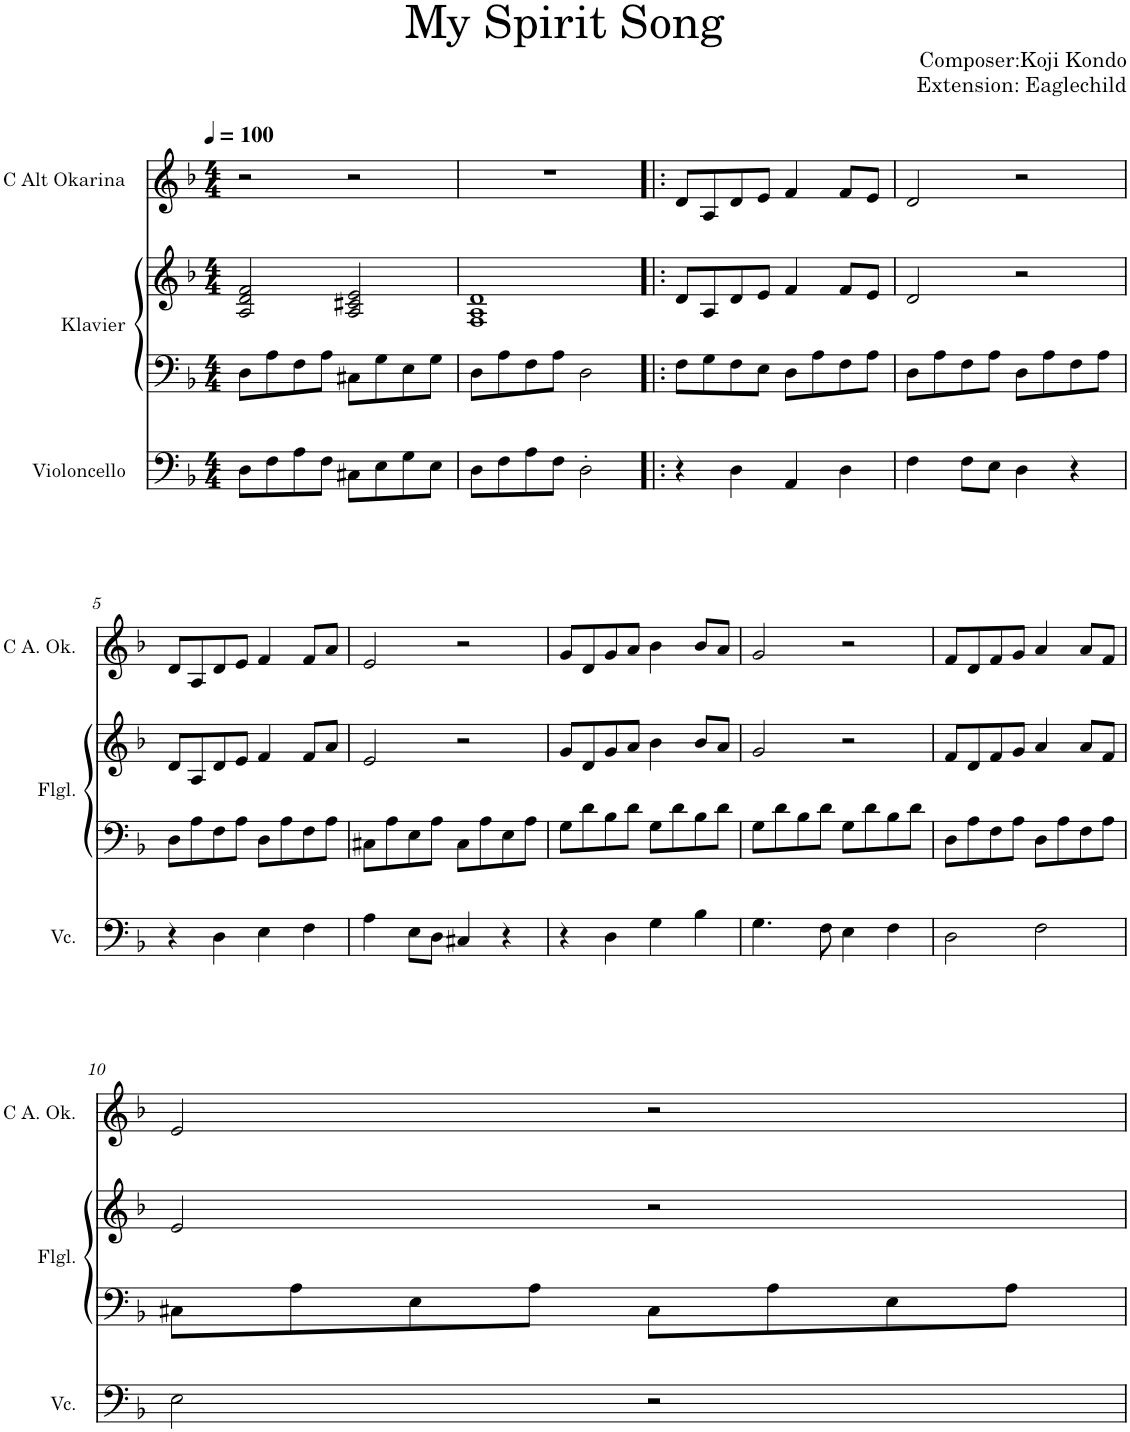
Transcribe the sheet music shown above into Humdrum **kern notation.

**kern	**kern	**kern	**kern
*part3	*part2	*part2	*part1
*staff4	*staff3	*staff2	*staff1
*I"Violoncello	*I"Klavier	*	*I"C Alt Okarina
*I'Vc.	*	*	*I'C A. Ok.
*clefF4	*clefF4	*clefG2	*clefG2
*	*	*	*Trd-7c-12
*k[b-]	*k[b-]	*k[b-]	*k[b-]
*M4/4	*M4/4	*M4/4	*M4/4
*MM100	*MM100	*MM100	*MM100
=1	=1	=1	=1
8D\L	8D\L	2A/ 2d/ 2f/	2r
8F\	8A\	.	.
8A\	8F\	.	.
8F\J	8A\J	.	.
8C#X\L	8C#X\L	2A/ 2c#X/ 2e/	2r
8E\	8G\	.	.
8G\	8E\	.	.
8E\J	8G\J	.	.
=2	=2	=2	=2
8D\L	8D\L	1F 1A 1d	1r
8F\	8A\	.	.
8A\	8F\	.	.
8F\J	8A\J	.	.
2D'\	2D\	.	.
=3!|:	=3!|:	=3!|:	=3!|:
4r	8F\L	8d/L	8d/L
.	8G\	8A/	8A/
4D\	8F\	8d/	8d/
.	8E\J	8e/J	8e/J
4AA/	8D\L	4f/	4f/
.	8A\	.	.
4D\	8F\	8f/L	8f/L
.	8A\J	8e/J	8e/J
=4	=4	=4	=4
4F\	8D\L	2d/	2d/
.	8A\	.	.
8F\L	8F\	.	.
8E\J	8A\J	.	.
4D\	8D\L	2r	2r
.	8A\	.	.
4r	8F\	.	.
.	8A\J	.	.
!!LO:LB:g=z
=5	=5	=5	=5
4r	8D\L	8d/L	8d/L
.	8A\	8A/	8A/
4D\	8F\	8d/	8d/
.	8A\J	8e/J	8e/J
4E\	8D\L	4f/	4f/
.	8A\	.	.
4F\	8F\	8f/L	8f/L
.	8A\J	8a/J	8a/J
=6	=6	=6	=6
4A\	8C#X\L	2e/	2e/
.	8A\	.	.
8E\L	8E\	.	.
8D\J	8A\J	.	.
4C#X/	8C#\L	2r	2r
.	8A\	.	.
4r	8E\	.	.
.	8A\J	.	.
=7	=7	=7	=7
4r	8G\L	8g/L	8g/L
.	8d\	8d/	8d/
4D\	8B-\	8g/	8g/
.	8d\J	8a/J	8a/J
4G\	8G\L	4b-\	4b-\
.	8d\	.	.
4B-\	8B-\	8b-/L	8b-/L
.	8d\J	8a/J	8a/J
=8	=8	=8	=8
4.G\	8G\L	2g/	2g/
.	8d\	.	.
.	8B-\	.	.
8F\	8d\J	.	.
4E\	8G\L	2r	2r
.	8d\	.	.
4F\	8B-\	.	.
.	8d\J	.	.
=9	=9	=9	=9
2D\	8D\L	8f/L	8f/L
.	8A\	8d/	8d/
.	8F\	8f/	8f/
.	8A\J	8g/J	8g/J
2F\	8D\L	4a/	4a/
.	8A\	.	.
.	8F\	8a/L	8a/L
.	8A\J	8f/J	8f/J
!!LO:LB:g=z
=10	=10	=10	=10
2E\	8C#X\L	2e/	2e/
.	8A\	.	.
.	8E\	.	.
.	8A\J	.	.
2r	8C#\L	2r	2r
.	8A\	.	.
.	8E\	.	.
.	8A\J	.	.
=	=	=	=
*-	*-	*-	*-
